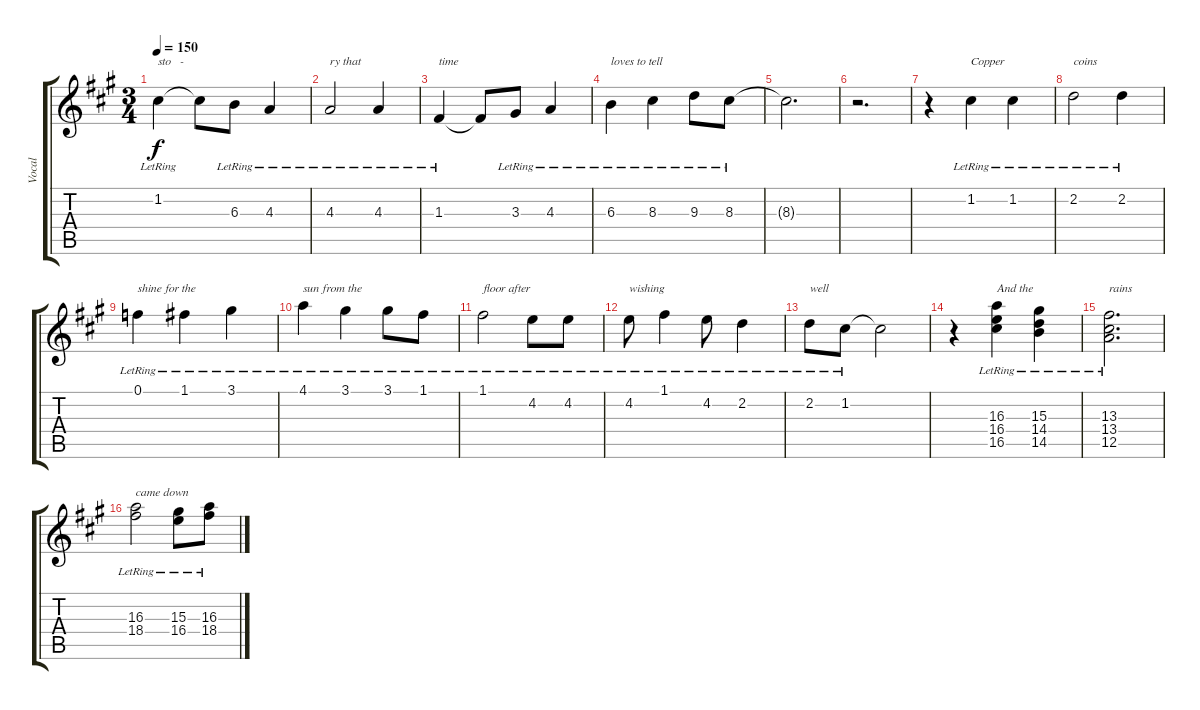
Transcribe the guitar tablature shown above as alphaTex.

\track ("Vocal" "Vocal") {instrument acousticguitarsteel}
\staff {score tabs}
\tuning (F4 C4 F3 C3 A2 F2) {hide}
\ts (3 4)
\tempo 150
\clef g2
\ks f#minor
1.2{lr}.4{txt "sto   -" dy f} 1.2{t}.8 6.3{lr}.8 4.3{lr}.4 |
4.3{lr}.2{txt "ry that"} 4.3{lr}.4 |
1.3{lr}.4{txt "time"} 1.3{t}.8 3.3{lr}.8 4.3{lr}.4 |
6.3{lr}.4{txt "loves to tell"} 8.3{lr}.4 9.3{lr}.8 8.3{lr}.8 |
8.3{t}.2{d} |
r.2{d} |
r.4 1.2{lr}.4{txt "Copper"} 1.2{lr}.4 |
2.2{lr}.2{txt "coins"} 2.2{lr}.4 |
0.1{lr}.4{txt "shine for the"} 1.1{lr}.4 3.1{lr}.4 |
4.1{lr}.4{txt "sun from the"} 3.1{lr}.4 3.1{lr}.8 1.1{lr}.8 |
1.1{lr}.2{txt "floor after"} 4.2{lr}.8 4.2{lr}.8 |
4.2{lr}.8{txt "wishing"} 1.1{lr}.4 4.2{lr}.8 2.2{lr}.4 |
2.2{lr}.8{txt "well"} 1.2{lr}.8 1.2{t}.2 |
r.4 (16.3{lr} 16.4{lr} 16.5{lr}).4{txt "And the"} (15.3{lr} 14.4{lr} 14.5{lr}).4 |
(13.3{lr} 13.4{lr} 12.5{lr}).2{d txt "rains"} |
(16.3{lr} 18.4{lr}).2{txt "came down"} (15.3{lr} 16.4{lr}).8 (16.3{lr} 18.4{lr}).8
